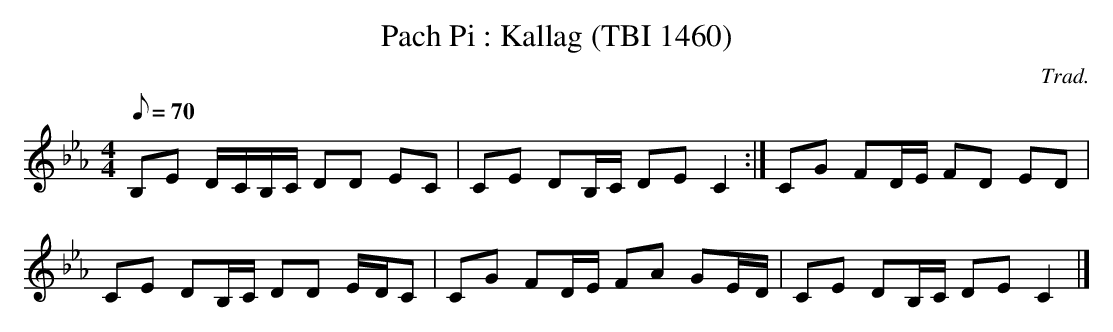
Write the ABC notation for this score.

X:1
T:Pach Pi : Kallag (TBI 1460)
C:Trad.
M:4/4
L:1/8
Q:70
K:Eb
B,E D/-C/B,/C/ DD EC | CE DB,/C/ D-E C2 :| CG FD/E/ FD ED |
CE DB,/C/ DD E/-D/C | CG FD/E/ FA GE/-D/ | CE DB,/C/ DE C2 |]
